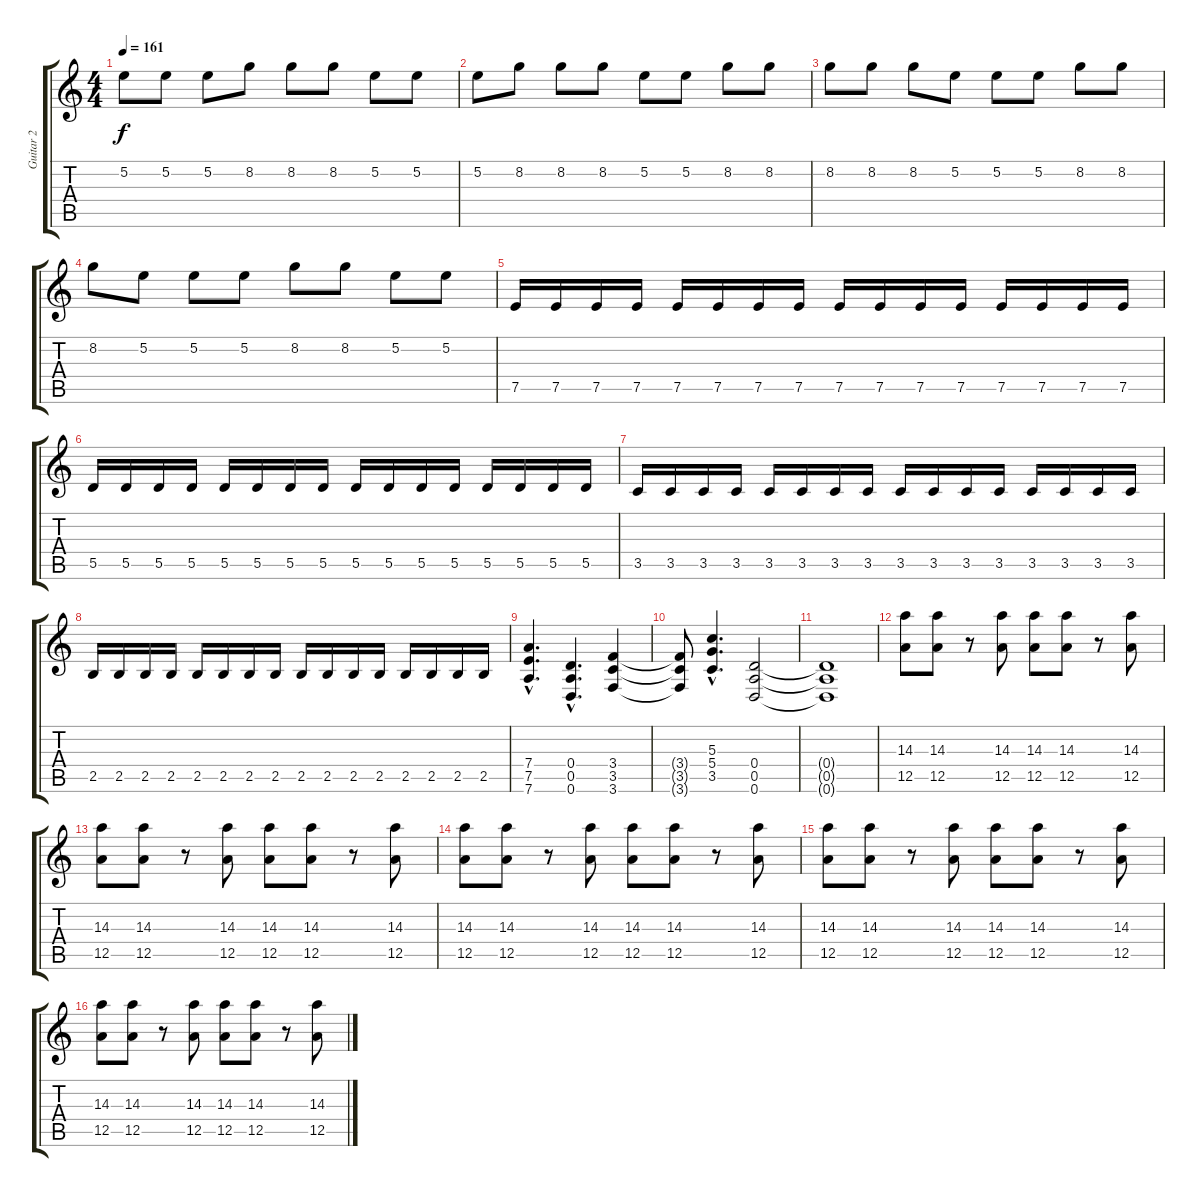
\track ("Guitar 2" "Guitar 2") {instrument overdrivenguitar}
\staff {score tabs}
\tuning (E4 B3 G3 D3 A2 D2) {hide}
\ts (4 4)
\tempo 161
\clef g2
\ks c
5.2.8{dy f} 5.2.8 5.2.8 8.2.8 8.2.8 8.2.8 5.2.8 5.2.8 |
5.2.8 8.2.8 8.2.8 8.2.8 5.2.8 5.2.8 8.2.8 8.2.8 |
8.2.8 8.2.8 8.2.8 5.2.8 5.2.8 5.2.8 8.2.8 8.2.8 |
8.2.8 5.2.8 5.2.8 5.2.8 8.2.8 8.2.8 5.2.8 5.2.8 |
7.5.16{volume 8 instrument overdrivenguitar} 7.5.16 7.5.16 7.5.16 7.5.16 7.5.16 7.5.16 7.5.16 7.5.16 7.5.16 7.5.16 7.5.16 7.5.16 7.5.16 7.5.16 7.5.16 |
5.5.16 5.5.16 5.5.16 5.5.16 5.5.16 5.5.16 5.5.16 5.5.16 5.5.16 5.5.16 5.5.16 5.5.16 5.5.16 5.5.16 5.5.16 5.5.16 |
3.5.16 3.5.16 3.5.16 3.5.16 3.5.16 3.5.16 3.5.16 3.5.16 3.5.16 3.5.16 3.5.16 3.5.16 3.5.16 3.5.16 3.5.16 3.5.16 |
2.5.16 2.5.16 2.5.16 2.5.16 2.5.16 2.5.16 2.5.16 2.5.16 2.5.16 2.5.16 2.5.16 2.5.16 2.5.16 2.5.16 2.5.16 2.5.16 |
(7.4{hac} 7.5{hac} 7.6{hac}).4{d} (0.4{hac} 0.5{hac} 0.6{hac}).4{d} (3.4 3.5 3.6).4 |
(3.4{t} 3.5{t} 3.6{t}).8 (5.3{hac} 5.4{hac} 3.5{hac}).4{d} (0.4 0.5 0.6).2 |
(0.4{t} 0.5{t} 0.6{t}).1 |
(14.3 12.5).8 (14.3 12.5).8 r.8 (14.3 12.5).8 (14.3 12.5).8 (14.3 12.5).8 r.8 (14.3 12.5).8 |
(14.3 12.5).8 (14.3 12.5).8 r.8 (14.3 12.5).8 (14.3 12.5).8 (14.3 12.5).8 r.8 (14.3 12.5).8 |
(14.3 12.5).8 (14.3 12.5).8 r.8 (14.3 12.5).8 (14.3 12.5).8 (14.3 12.5).8 r.8 (14.3 12.5).8 |
(14.3 12.5).8 (14.3 12.5).8 r.8 (14.3 12.5).8 (14.3 12.5).8 (14.3 12.5).8 r.8 (14.3 12.5).8 |
(14.3 12.5).8 (14.3 12.5).8 r.8 (14.3 12.5).8 (14.3 12.5).8 (14.3 12.5).8 r.8 (14.3 12.5).8
